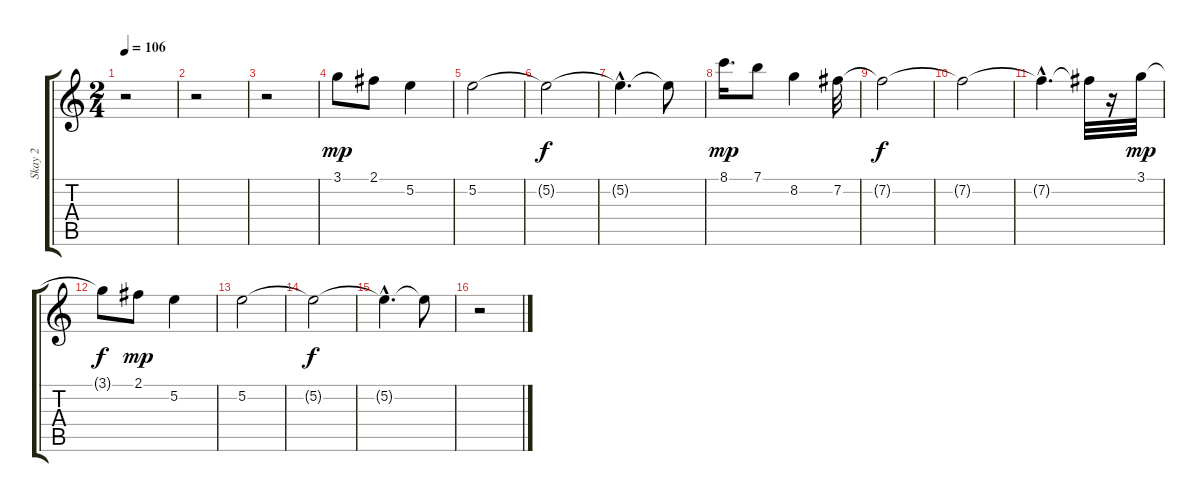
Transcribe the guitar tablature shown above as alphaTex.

\track ("Skay 2" "Skay 2") {instrument distortionguitar}
\staff {score tabs}
\tuning (E4 B3 G3 D3 A2 E2) {hide}
\ts (2 4)
\tempo 106
\clef g2
\ks c
r.2{dy f} |
r.2 |
r.2 |
3.1.8{dy mp} 2.1.8 5.2.4 |
5.2.2 |
5.2{t}.2{dy f} |
5.2{hac t}.4{d} 5.2{t}.8 |
8.1.16{d dy mp} 7.1.8 8.2.4 7.2.32 |
7.2{t}.2{dy f} |
7.2{t}.2 |
7.2{hac t}.4{d} 7.2{t}.32 r.16 3.1.32{dy mp} |
3.1{t}.8{dy f} 2.1.8{dy mp} 5.2.4 |
5.2.2 |
5.2{t}.2{dy f} |
5.2{hac t}.4{d} 5.2{t}.8 |
r.2
